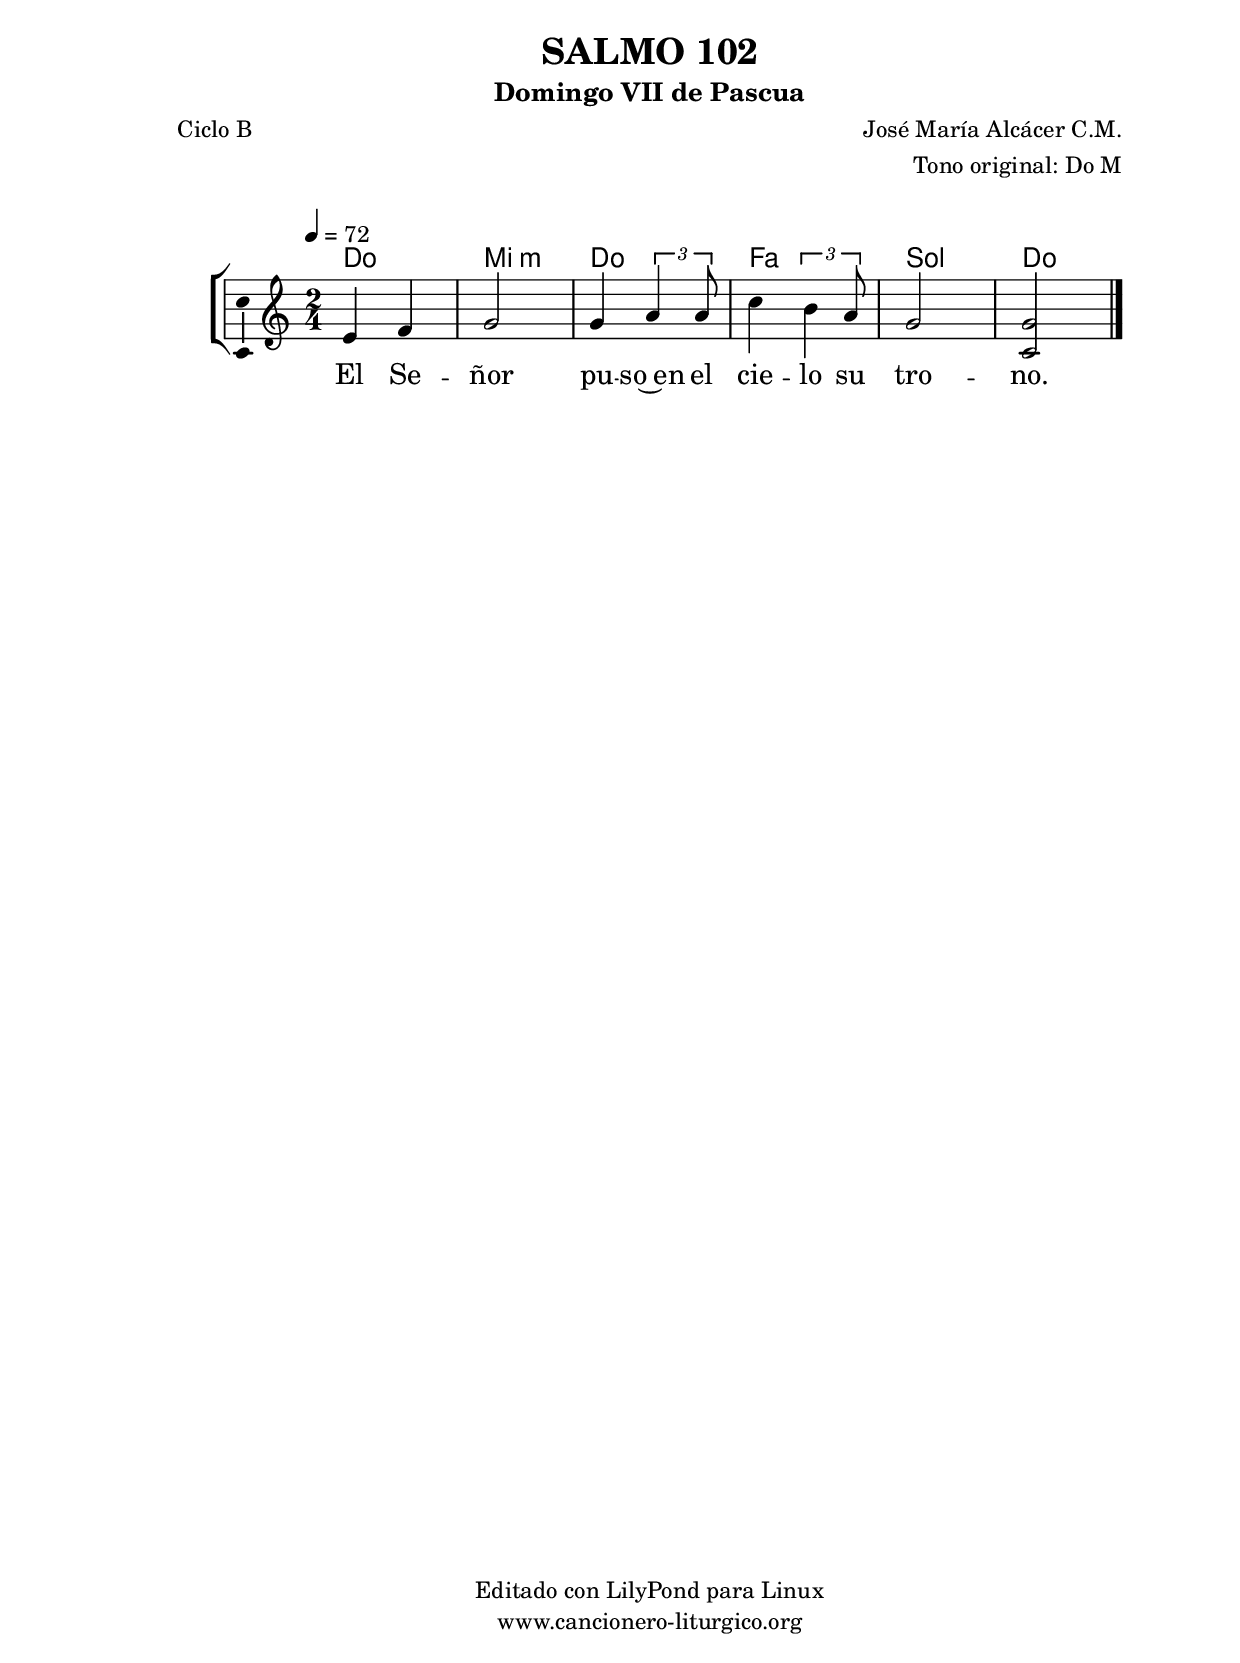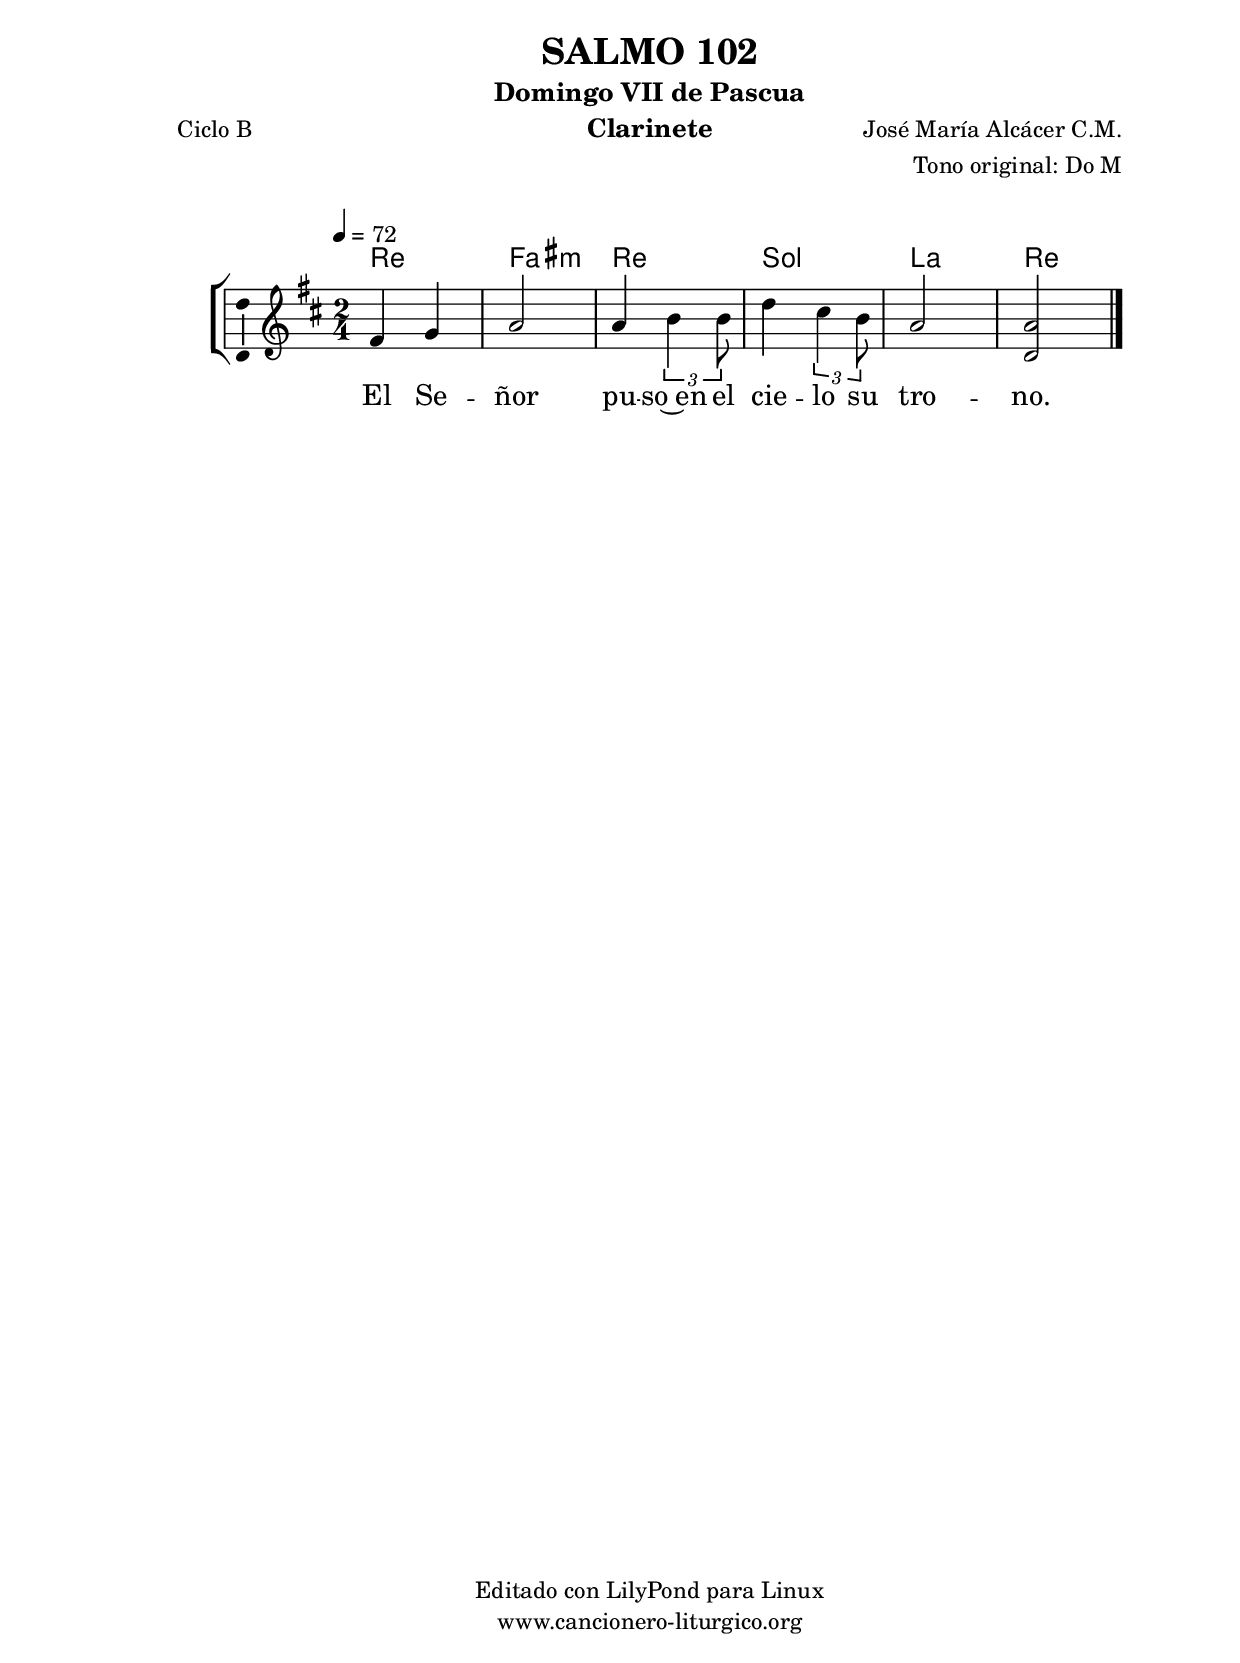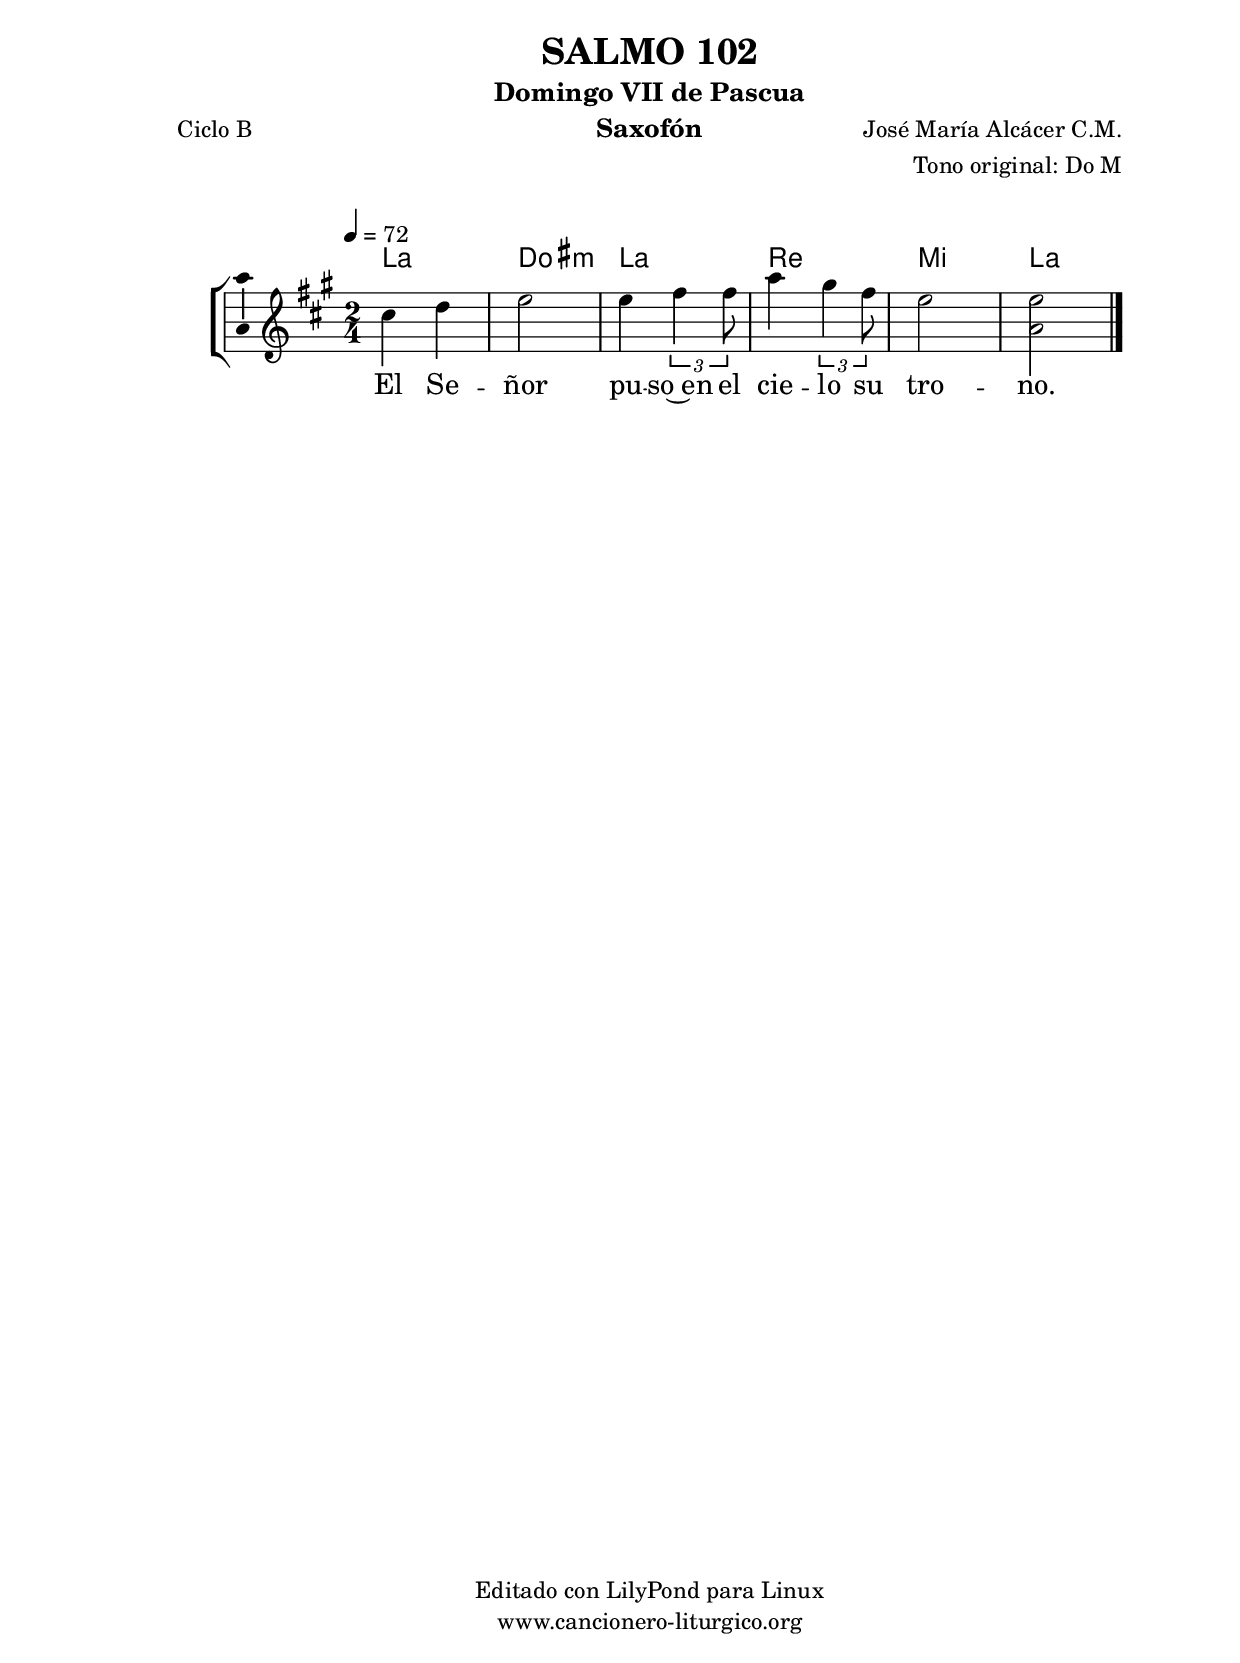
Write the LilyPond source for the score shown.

%
%para convertir .midi en .wav:
%timidity filename.midi -Ow -o finename.wav
%
%
%Para convertir de .wav a .mp3:
%lame -h -m j filename.wav
%
%
%para escuchar el midi:
%timidity nombrefichero.midi
%


%versión de lilypond para la que se ha escrito esta partitura:
\version "2.16.0"

	%Tamaño papel
	#(set-default-paper-size "a4")
	%Tamaño partitura
	#(set-global-staff-size 20)
	%No responde al pulsar sobre una nota
	#(ly:set-option 'point-and-click #f)

%parámetros del encabezamiento:
\header {
	title = "SALMO 102"
	subtitle = "Domingo VII de Pascua"
	composer = "José María Alcácer C.M."
	poet = "Ciclo B"
	meter = ""
	arranger = "Tono original: Do M"
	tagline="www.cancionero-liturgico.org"
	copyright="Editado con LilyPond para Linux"
	tiempo = "Pascua"
	usos = "Salmo"
	letra = "El Señor puso en el cielo su trono."
	}

%parámetros asociados al papel:
\paper  {
	oddHeaderMarkup = \markup {\fill-line { \on-the-fly #not-first-page \fromproperty #'header:title \on-the-fly #not-first-page \fromproperty #'header:composer }}
	evenHeaderMarkup = \markup {\fill-line { \fromproperty #'header:composer \fromproperty #'header:title }}
	#(set-paper-size "a4")
	print-page-number = ##f
	first-page-number = 1
	print-first-page-number = ##f
%	head-separation = 3.0 \cm
	top-margin = 2.0 \cm
	bottom-margin = 0.5\cm
%%%	bottom-margin = -1.0\cm
	left-margin = 3.0 \cm
	line-width = 16.0 \cm 
	indent = 8\mm
	interscoreline = 2.\mm
	between-system-space = 15\mm
%	para que las partituras no llenen la hoja:
	ragged-bottom = ##t
%	idem para la última hoja:
	ragged-last-bottom = ##f
%	para que las partituras llenen el ancho del papel:
	ragged-last = ##f
	after-title-space = 2.5 \cm
%page-count=1
%system-count=8

	%Flexible Vertical Spacing
%	markup-markup-spacing =
%	#'((basic-distance . 15) (minimum-distance . 15) (padding . 3))
	markup-system-spacing =
	#'((basic-distance . 15) (minimum-distance . 15) (padding . 3))
	system-system-spacing =
	#'((basic-distance . 15) (minimum-distance . 15) (padding . 3))
	score-system-spacing =
	#'((basic-distance . 15) (minimum-distance . 15) (padding . 5))
%	top-system-spacing = % header
%	#'((basic-distance . 8) (minimum-distance . 0) (padding . 3))
%	top-markup-spacing =
%	#'((basic-distance . 20) (minimum-distance . 20) (padding . 3))
	last-bottom-spacing = % footer
	#'((basic-distance . 5) (minimum-distance . 5) (padding . 3))
%	score-markup-spacing =
%	#'((basic-distance . 16) (minimum-distance . 13) (padding . 3))

	}


%parámetros que afectan a toda la partitura:
global =  {
	%clave de sol (G):
	\clef G
	%armadura:
%	\transpose e f
	\key c \major
	\tempo 4=72
	\set Score.tempoHideNote = ##f
	}


acordes = {
	\italianChords
	\chordmode {
%	\transpose e f
{

c2 e:m c f g c

	}
	}
}

melodia = 
%	\transpose e f
{
	\relative c'{

\time2/4

e4 f
g2
g4 \times 2/3 {a4 a8}
c4 \times 2/3 {b4 a8}
g2
<g c,>2

	\bar "|."
	}
	}


texto = \lyricmode {
El Se -- ñor pu -- so~en el cie -- lo su tro -- no.
	}


acordesStaff = \context ChordNames = acordesStaff <<
	\set chordChanges = ##t
	\acordes
	>>


vozStaff = \context Voice = vozStaff
\with {\consists "Ambitus_engraver"}
<<
%	\set Staff.instrumentName = ""
%	\set Staff.shortInstrumentName = ""
%	\set Staff.midiInstrument = #"clarinet"
%	\set Staff.midiInstrument = #"cello"
%	\set Staff.midiInstrument = #"flute"
	\set Staff.midiInstrument = #"electric guitar (jazz)"
%	\set Staff.midiInstrument = #"english horn"
%	\set Staff.midiInstrument = #"violin"
%	\set Staff.midiInstrument = #"glockenspiel"
	\set Staff.midiMinimumVolume = #0.7
	\set Staff.midiMaximumVolume = #0.9
	\global
	\melodia
	>>


textoStaff = \context Lyrics = textoStaff <<
	\lyricsto vozStaff \texto
	>>

\book {
	\score {
		\context ChoirStaff {
			\override StaffGroup.SystemStartBracket #'collapse-height = #1
			\override Score.SystemStartBar #'collapse-height = #1
			<<
			\acordesStaff
			\vozStaff
			\textoStaff
			>>
			}
		\layout {
	    		\context {
				\Lyrics
				\override LyricText #'font-size = #2
				}
	   		 \context {
				\Score
				%fontSize = #3
				\override StaffSymbol #'staff-space = #(magstep +3)
				%\override Beam #'thickness = #0.55
				%\override SpacingSpanner #'spacing-increment = #1.0
				%\override Slur #'height-limit = #1.5
				}
			}
		}
	\score {
		\unfoldRepeats
		\context ChoirStaff {
			<<
			\acordesStaff
			\vozStaff
			>>
			}
		\midi {
	  		\context {
	  			\Score
				tempoWholesPerMinute = #(ly:make-moment 70 4)
				}
			}
		}
	}

%Partitura para clarinete
#(define output-suffix "C")
\book {
	\header{
		instrument = "Clarinete"
		}
	\score {
		\context ChoirStaff {
			\override StaffGroup.SystemStartBracket #'collapse-height = #1
			\override Score.SystemStartBar #'collapse-height = #1
\transpose c d
			<<
			\acordesStaff
			\vozStaff
			\textoStaff
			>>
			}
		\layout {
	    		\context {
				\Lyrics
				\override LyricText #'font-size = #2
				}
	   		 \context {
				\Score
				%fontSize = #3
				\override StaffSymbol #'staff-space = #(magstep +3)
				%\override Beam #'thickness = #0.55
				%\override SpacingSpanner #'spacing-increment = #1.0
				%\override Slur #'height-limit = #1.5
				}
			}
		}
	}

%Partitura para saxofón
#(define output-suffix "S")
\book {
	\header{
		instrument = "Saxofón"
		}
	\score {
		\context ChoirStaff {
			\override StaffGroup.SystemStartBracket #'collapse-height = #1
			\override Score.SystemStartBar #'collapse-height = #1
\transpose c a
			<<
			\acordesStaff
			\vozStaff
			\textoStaff
			>>
			}
		\layout {
	    		\context {
				\Lyrics
				\override LyricText #'font-size = #2
				}
	   		 \context {
				\Score
				%fontSize = #3
				\override StaffSymbol #'staff-space = #(magstep +3)
				%\override Beam #'thickness = #0.55
				%\override SpacingSpanner #'spacing-increment = #1.0
				%\override Slur #'height-limit = #1.5
				}
			}
		}
	}

